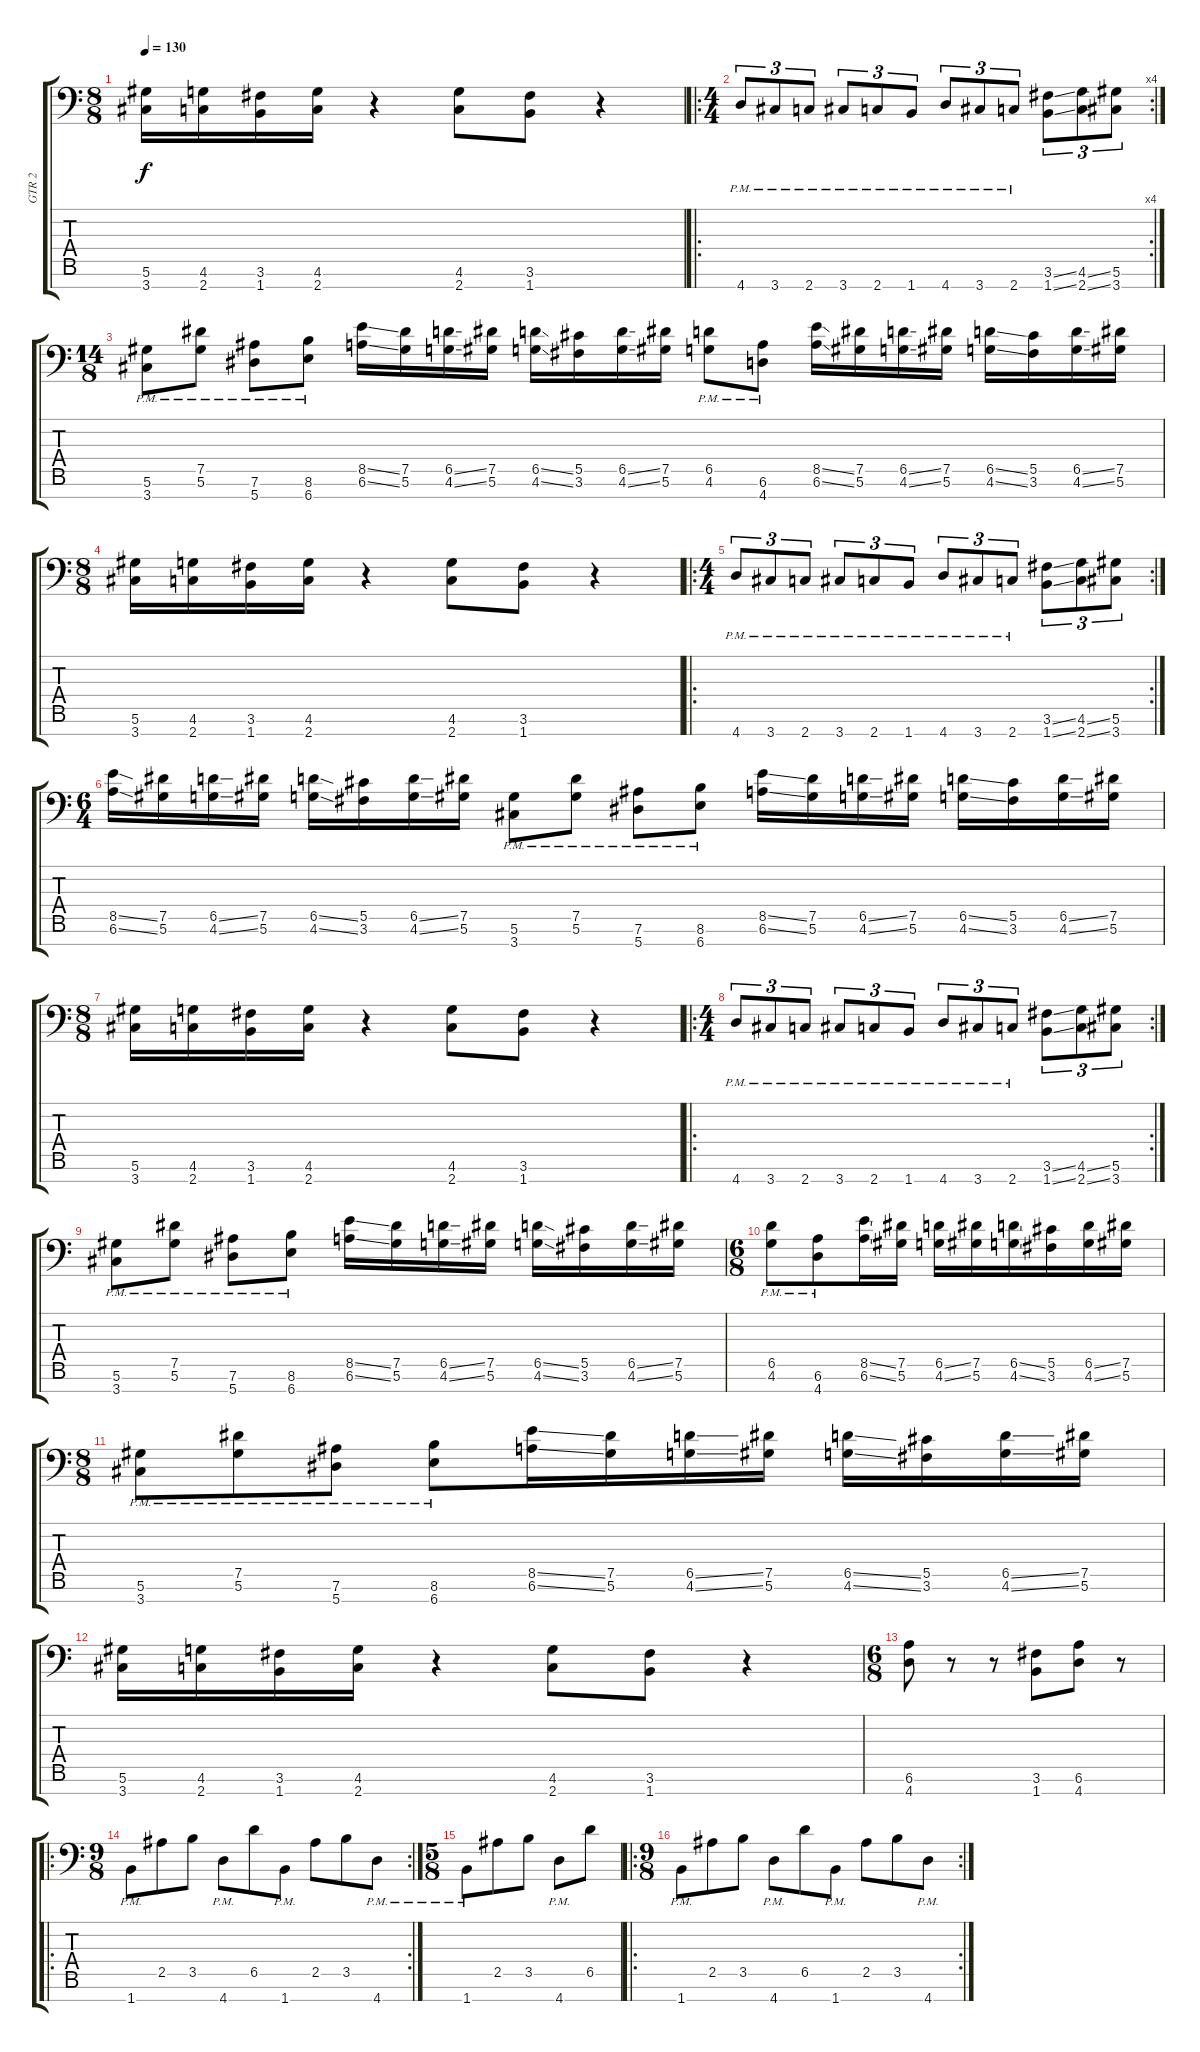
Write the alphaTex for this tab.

\track ("GTR 2" "GTR 2") {instrument overdrivenguitar}
\staff {score tabs}
\tuning (Eb4 Bb3 Gb3 Db3 Ab2 Eb2 Bb1) {hide}
\ts (8 8)
\tempo 130
\clef f4
\ks c
(5.6 3.7).16{dy f} (4.6 2.7).16 (3.6 1.7).16 (4.6 2.7).16 r.4 (4.6 2.7).8 (3.6 1.7).8 r.4 |
\ro
\rc 4
\ts (4 4)
4.7{pm}.8{tu (3 2)} 3.7{pm}.8{tu (3 2)} 2.7{pm}.8{tu (3 2)} 3.7{pm}.8{tu (3 2)} 2.7{pm}.8{tu (3 2)} 1.7{pm}.8{tu (3 2)} 4.7{pm}.8{tu (3 2)} 3.7{pm}.8{tu (3 2)} 2.7{pm}.8{tu (3 2)} (3.6{ss} 1.7{ss}).8{tu (3 2)} (4.6{ss} 2.7{ss}).8{tu (3 2)} (5.6 3.7).8{tu (3 2)} |
\ts (14 8)
(5.6{pm} 3.7{pm}).8 (7.5{pm} 5.6{pm}).8 (7.6{pm} 5.7{pm}).8 (8.6{pm} 6.7{pm}).8 (8.5{ss} 6.6{ss}).16 (7.5 5.6).16 (6.5{ss} 4.6{ss}).16 (7.5 5.6).16 (6.5{ss} 4.6{ss}).16 (5.5 3.6).16 (6.5{ss} 4.6{ss}).16 (7.5 5.6).16 (6.5{pm} 4.6{pm}).8 (6.6{pm} 4.7{pm}).8 (8.5{ss} 6.6{ss}).16 (7.5 5.6).16 (6.5{ss} 4.6{ss}).16 (7.5 5.6).16 (6.5{ss} 4.6{ss}).16 (5.5 3.6).16 (6.5{ss} 4.6{ss}).16 (7.5 5.6).16 |
\ts (8 8)
(5.6 3.7).16 (4.6 2.7).16 (3.6 1.7).16 (4.6 2.7).16 r.4 (4.6 2.7).8 (3.6 1.7).8 r.4 |
\ro
\rc 2
\ts (4 4)
4.7{pm}.8{tu (3 2)} 3.7{pm}.8{tu (3 2)} 2.7{pm}.8{tu (3 2)} 3.7{pm}.8{tu (3 2)} 2.7{pm}.8{tu (3 2)} 1.7{pm}.8{tu (3 2)} 4.7{pm}.8{tu (3 2)} 3.7{pm}.8{tu (3 2)} 2.7{pm}.8{tu (3 2)} (3.6{ss} 1.7{ss}).8{tu (3 2)} (4.6{ss} 2.7{ss}).8{tu (3 2)} (5.6 3.7).8{tu (3 2)} |
\ts (6 4)
(8.5{ss} 6.6{ss}).16 (7.5 5.6).16 (6.5{ss} 4.6{ss}).16 (7.5 5.6).16 (6.5{ss} 4.6{ss}).16 (5.5 3.6).16 (6.5{ss} 4.6{ss}).16 (7.5 5.6).16 (5.6{pm} 3.7{pm}).8 (7.5{pm} 5.6{pm}).8 (7.6{pm} 5.7{pm}).8 (8.6{pm} 6.7{pm}).8 (8.5{ss} 6.6{ss}).16 (7.5 5.6).16 (6.5{ss} 4.6{ss}).16 (7.5 5.6).16 (6.5{ss} 4.6{ss}).16 (5.5 3.6).16 (6.5{ss} 4.6{ss}).16 (7.5 5.6).16 |
\ts (8 8)
(5.6 3.7).16 (4.6 2.7).16 (3.6 1.7).16 (4.6 2.7).16 r.4 (4.6 2.7).8 (3.6 1.7).8 r.4 |
\ro
\rc 2
\ts (4 4)
4.7{pm}.8{tu (3 2)} 3.7{pm}.8{tu (3 2)} 2.7{pm}.8{tu (3 2)} 3.7{pm}.8{tu (3 2)} 2.7{pm}.8{tu (3 2)} 1.7{pm}.8{tu (3 2)} 4.7{pm}.8{tu (3 2)} 3.7{pm}.8{tu (3 2)} 2.7{pm}.8{tu (3 2)} (3.6{ss} 1.7{ss}).8{tu (3 2)} (4.6{ss} 2.7{ss}).8{tu (3 2)} (5.6 3.7).8{tu (3 2)} |
(5.6{pm} 3.7{pm}).8 (7.5{pm} 5.6{pm}).8 (7.6{pm} 5.7{pm}).8 (8.6{pm} 6.7{pm}).8 (8.5{ss} 6.6{ss}).16 (7.5 5.6).16 (6.5{ss} 4.6{ss}).16 (7.5 5.6).16 (6.5{ss} 4.6{ss}).16 (5.5 3.6).16 (6.5{ss} 4.6{ss}).16 (7.5 5.6).16 |
\ts (6 8)
(6.5{pm} 4.6{pm}).8 (6.6{pm} 4.7{pm}).8 (8.5{ss} 6.6{ss}).16 (7.5 5.6).16 (6.5{ss} 4.6{ss}).16 (7.5 5.6).16 (6.5{ss} 4.6{ss}).16 (5.5 3.6).16 (6.5{ss} 4.6{ss}).16 (7.5 5.6).16 |
\ts (8 8)
(5.6{pm} 3.7{pm}).8 (7.5{pm} 5.6{pm}).8 (7.6{pm} 5.7{pm}).8 (8.6{pm} 6.7{pm}).8 (8.5{ss} 6.6{ss}).16 (7.5 5.6).16 (6.5{ss} 4.6{ss}).16 (7.5 5.6).16 (6.5{ss} 4.6{ss}).16 (5.5 3.6).16 (6.5{ss} 4.6{ss}).16 (7.5 5.6).16 |
(5.6 3.7).16 (4.6 2.7).16 (3.6 1.7).16 (4.6 2.7).16 r.4 (4.6 2.7).8 (3.6 1.7).8 r.4 |
\ts (6 8)
(6.6 4.7).8 r.8 r.8 (3.6 1.7).8 (6.6 4.7).8 r.8 |
\ro
\rc 2
\ts (9 8)
1.7{pm}.8 2.5.8 3.5.8 4.7{pm}.8 6.5.8 1.7{pm}.8 2.5.8 3.5.8 4.7{pm}.8 |
\ts (5 8)
1.7{pm}.8 2.5.8 3.5.8 4.7{pm}.8 6.5.8 |
\ro
\rc 2
\ts (9 8)
1.7{pm}.8 2.5.8 3.5.8 4.7{pm}.8 6.5.8 1.7{pm}.8 2.5.8 3.5.8 4.7{pm}.8
